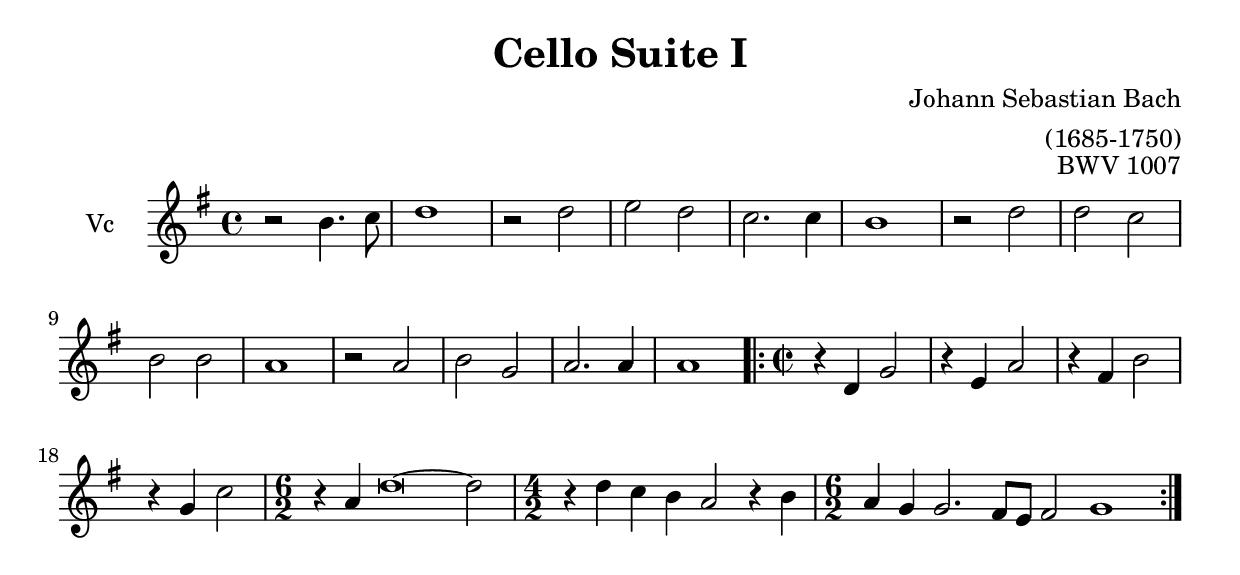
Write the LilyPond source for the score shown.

\version "2.14.2"
\include "deutsch.ly"

#(set-global-staff-size 22)

\header {
  title = "Cello Suite I"
  composer = "Johann Sebastian Bach"
  arranger = "(1685-1750)"
  opus = "BWV 1007"
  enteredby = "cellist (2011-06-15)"
}

voiceconsts = {
 \key g \major
 \time 4/4
 \clef "bass"
% \numericTimeSignature
 \compressFullBarRests
}

%minstr = "harpsichord"
%minstr = "clarinet"
%minstr = "accordion"
minstr = "bassoon"

bmf = \markup { \bold \italic "[" \dynamic mf "]" }
bp  = \markup { \bold \italic "[" \dynamic p "]" }
fro = \markup \italic "am Frosch"
vor = \markup \italic "voran!"

\include "v1.ily"

music = \new StaffGroup <<
      \new Staff {
	\set Staff.midiInstrument = \minstr
	\set Staff.instrumentName = #"Vc"
	\transpose g g { \va }
      }
>>

\book {
  \score {
    \music
    \layout {}
  }

  \score {
    \unfoldRepeats \music

    \midi {
      \context {
        \Score
      }
    }
  }
}
